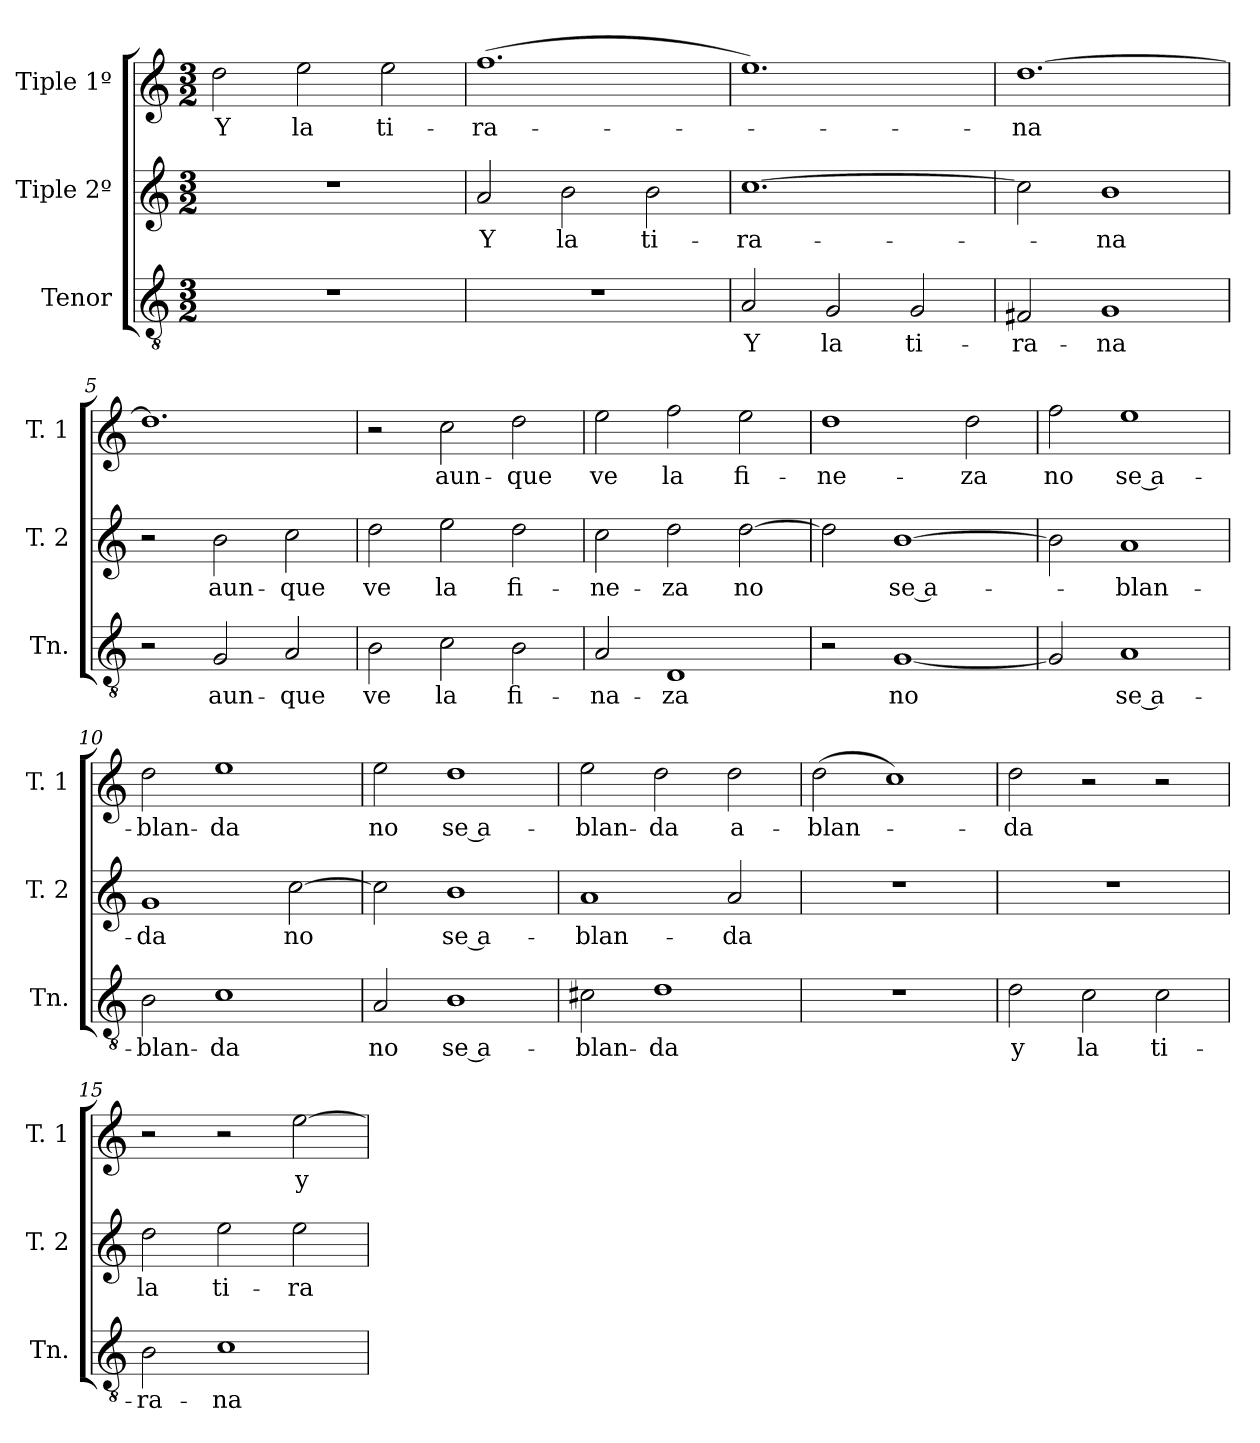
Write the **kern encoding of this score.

**kern	**text	**kern	**text	**kern	**text
*part3	*part3	*part2	*part2	*part1	*part1
*staff3	*staff3	*staff2	*staff2	*staff1	*staff1
*I"Tenor	*	*I"Tiple 2º	*	*I"Tiple 1º	*
*I'Tn.	*	*I'T. 2	*	*I'T. 1	*
*clefGv2	*	*clefG2	*	*clefG2	*
*M3/2	*	*M3/2	*	*M3/2	*
=1	=1	=1	=1	=1	=1
1.r	.	1.r	.	2dd	Y
.	.	.	.	2ee	la
.	.	.	.	2ee	ti-
=2	=2	=2	=2	=2	=2
1.r	.	2a	Y	(1.ff	-ra-
.	.	2b	la	.	.
.	.	2b	ti-	.	.
=3	=3	=3	=3	=3	=3
2A	Y	[1.cc	-ra-	1.ee)	.
2G	la	.	.	.	.
2G	ti-	.	.	.	.
=4	=4	=4	=4	=4	=4
2F#X	-ra-	2cc]	.	[1.dd	-na
1G	-na	1b	-na	.	.
=5	=5	=5	=5	=5	=5
2r	.	2r	.	1.dd]	.
2G	aun-	2b	aun-	.	.
2A	-que	2cc	-que	.	.
=6	=6	=6	=6	=6	=6
2B	ve	2dd	ve	2r	.
2c	la	2ee	la	2cc	aun-
2B	fi-	2dd	fi-	2dd	-que
=7	=7	=7	=7	=7	=7
2A	-na-	2cc	-ne-	2ee	ve
1D	-za	2dd	-za	2ff	la
.	.	[2dd	no	2ee	fi-
=8	=8	=8	=8	=8	=8
2r	.	2dd]	.	1dd	-ne-
[1G	no	[1b	se a-	.	.
.	.	.	.	2dd	-za
=9	=9	=9	=9	=9	=9
2G]	.	2b]	.	2ff	no
1A	se a-	1a	-blan-	1ee	se a-
=10	=10	=10	=10	=10	=10
2B	-blan-	1g	-da	2dd	-blan-
1c	-da	.	.	1ee	-da
.	.	[2cc	no	.	.
=11	=11	=11	=11	=11	=11
2A	no	2cc]	.	2ee	no
1B	se a-	1b	se a-	1dd	se a-
=12	=12	=12	=12	=12	=12
2c#X	-blan-	1a	-blan-	2ee	-blan-
1d	-da	.	.	2dd	-da
.	.	2a	-da	2dd	a-
=13	=13	=13	=13	=13	=13
1.r	.	1.r	.	(2dd	-blan-
.	.	.	.	1cc)	.
=14	=14	=14	=14	=14	=14
2d	y	1.r	.	2dd	-da
2c	la	.	.	2r	.
2c	ti-	.	.	2r	.
=15	=15	=15	=15	=15	=15
2B	-ra-	2dd	la	2r	.
1c	-na	2ee	ti-	2r	.
.	.	2ee	-ra-	[2ee	y
=	=	=	=	=	=
*-	*-	*-	*-	*-	*-
